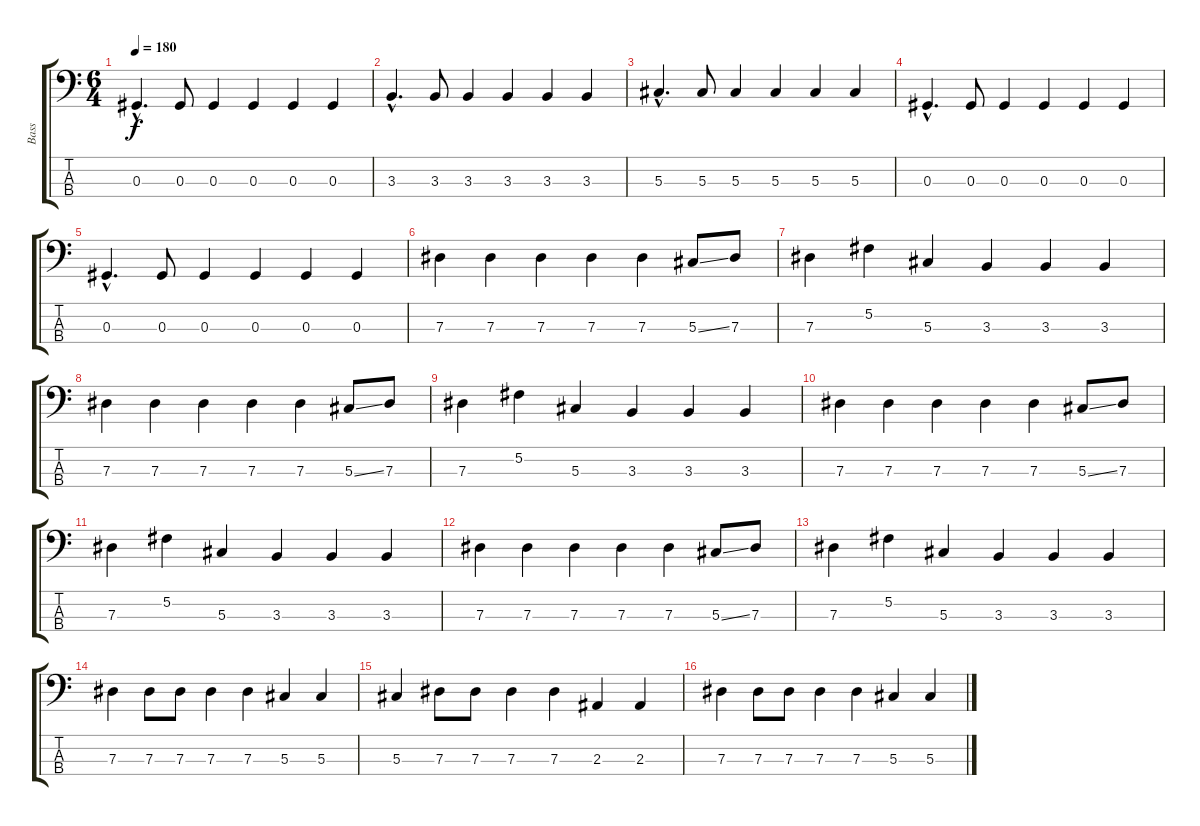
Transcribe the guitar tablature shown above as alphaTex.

\track ("Bass" "Bass") {instrument electricbasspick}
\staff {score tabs}
\tuning (Gb2 Db2 Ab1 Eb1) {hide}
\ts (6 4)
\tempo 180
\clef f4
\ks c
0.3{hac}.4{d dy f} 0.3.8 0.3.4 0.3.4 0.3.4 0.3.4 |
3.3{hac}.4{d} 3.3.8 3.3.4 3.3.4 3.3.4 3.3.4 |
5.3{hac}.4{d} 5.3.8 5.3.4 5.3.4 5.3.4 5.3.4 |
0.3{hac}.4{d} 0.3.8 0.3.4 0.3.4 0.3.4 0.3.4 |
0.3{hac}.4{d} 0.3.8 0.3.4 0.3.4 0.3.4 0.3.4 |
7.3.4 7.3.4 7.3.4 7.3.4 7.3.4 5.3{ss}.8 7.3.8 |
7.3.4 5.2.4 5.3.4 3.3.4 3.3.4 3.3.4 |
7.3.4 7.3.4 7.3.4 7.3.4 7.3.4 5.3{ss}.8 7.3.8 |
7.3.4 5.2.4 5.3.4 3.3.4 3.3.4 3.3.4 |
7.3.4 7.3.4 7.3.4 7.3.4 7.3.4 5.3{ss}.8 7.3.8 |
7.3.4 5.2.4 5.3.4 3.3.4 3.3.4 3.3.4 |
7.3.4 7.3.4 7.3.4 7.3.4 7.3.4 5.3{ss}.8 7.3.8 |
7.3.4 5.2.4 5.3.4 3.3.4 3.3.4 3.3.4 |
7.3.4 7.3.8 7.3.8 7.3.4 7.3.4 5.3.4 5.3.4 |
5.3.4 7.3.8 7.3.8 7.3.4 7.3.4 2.3.4 2.3.4 |
7.3.4 7.3.8 7.3.8 7.3.4 7.3.4 5.3.4 5.3.4
